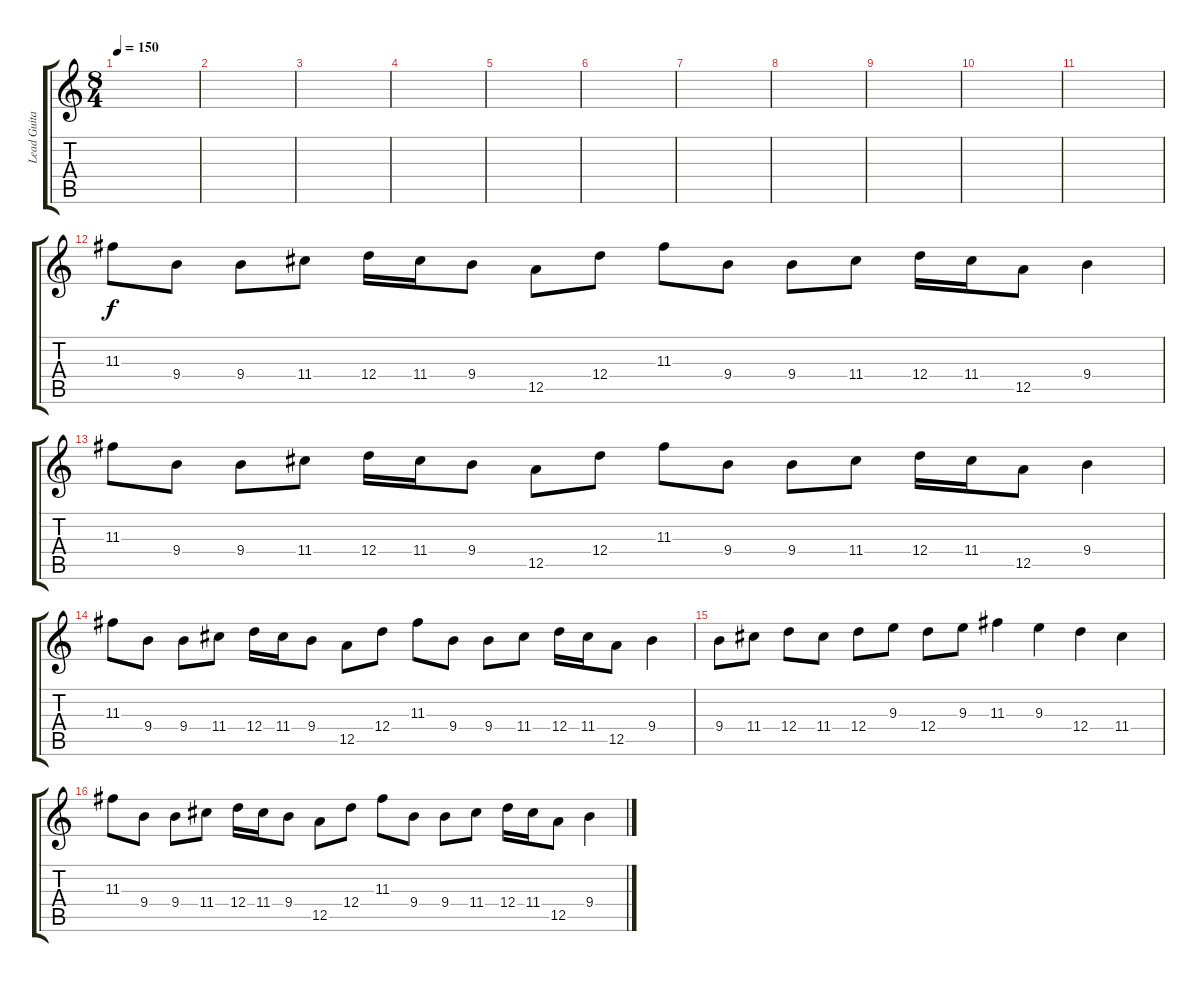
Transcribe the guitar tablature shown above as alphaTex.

\track ("Lead Guitar" "Lead Guita") {instrument distortionguitar}
\staff {score tabs}
\tuning (E4 B3 G3 D3 A2 E2) {hide}
\ts (8 4)
\tempo 150
\clef g2
\ks c
|
|
|
|
|
|
|
|
|
|
|
11.3.8 9.4.8 9.4.8 11.4.8 12.4.16 11.4.16 9.4.8 12.5.8 12.4.8 11.3.8 9.4.8 9.4.8 11.4.8 12.4.16 11.4.16 12.5.8 9.4.4 |
11.3.8 9.4.8 9.4.8 11.4.8 12.4.16 11.4.16 9.4.8 12.5.8 12.4.8 11.3.8 9.4.8 9.4.8 11.4.8 12.4.16 11.4.16 12.5.8 9.4.4 |
11.3.8 9.4.8 9.4.8 11.4.8 12.4.16 11.4.16 9.4.8 12.5.8 12.4.8 11.3.8 9.4.8 9.4.8 11.4.8 12.4.16 11.4.16 12.5.8 9.4.4 |
9.4.8 11.4.8 12.4.8 11.4.8 12.4.8 9.3.8 12.4.8 9.3.8 11.3.4 9.3.4 12.4.4 11.4.4 |
11.3.8 9.4.8 9.4.8 11.4.8 12.4.16 11.4.16 9.4.8 12.5.8 12.4.8 11.3.8 9.4.8 9.4.8 11.4.8 12.4.16 11.4.16 12.5.8 9.4.4
